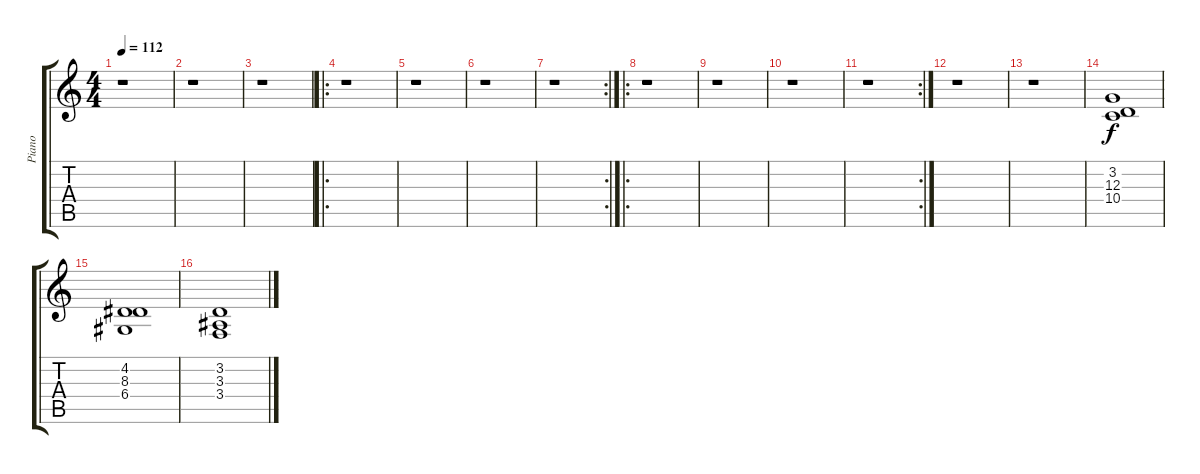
\track ("Piano" "Piano") {instrument brightacousticpiano}
\staff {score tabs}
\tuning (E4 B3 G3 D3 A2 E2) {hide}
\ts (4 4)
\tempo 112
\clef g2
\ks c
r.1{dy f instrument brightacousticpiano} |
r.1 |
r.1 |
\ro
r.1 |
r.1 |
r.1 |
\rc 2
r.1 |
\ro
r.1 |
r.1 |
r.1 |
\rc 2
r.1 |
r.1 |
r.1 |
(3.2 12.3 10.4).1 |
(4.2 8.3 6.4).1 |
(3.2 3.3 3.4).1
